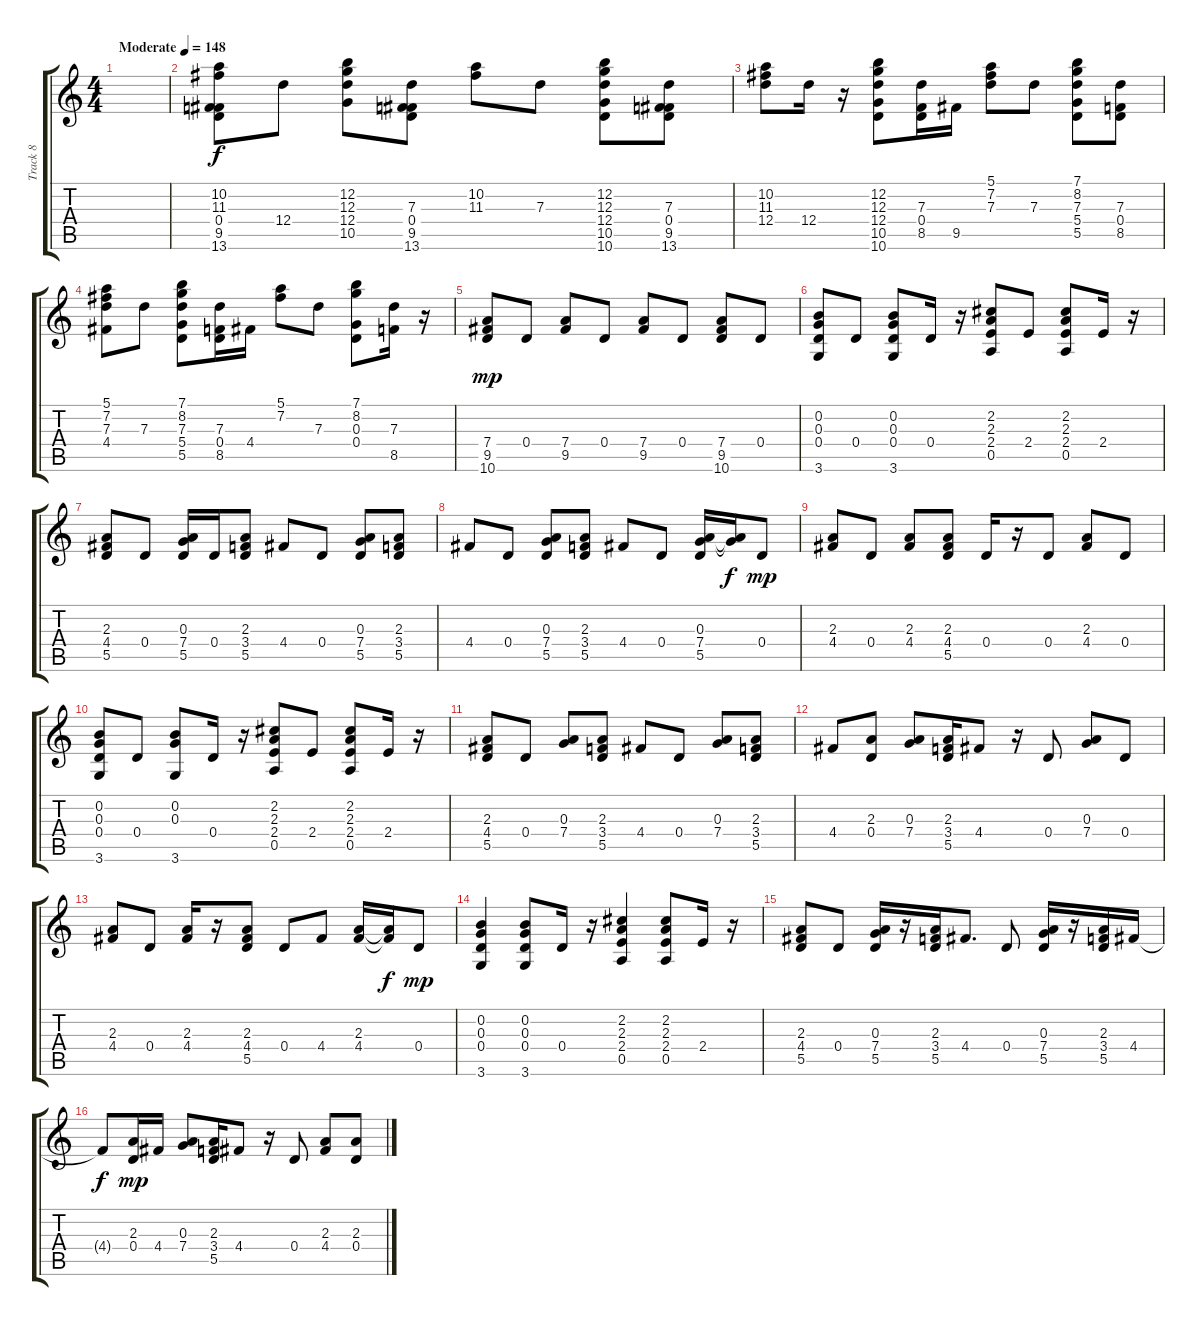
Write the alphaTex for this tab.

\track ("Track 8" "Track 8") {instrument overdrivenguitar}
\staff {score tabs}
\tuning (E4 B3 G3 D3 A2 E2) {hide}
\ts (4 4)
\tempo (148 "Moderate")
\clef g2
\ks c
|
(10.2 11.3 0.4 9.5 13.6).8 12.4.8 (12.2 12.3 12.4 10.5).8 (7.3 0.4 9.5 13.6).8 (10.2 11.3).8 7.3.8 (12.2 12.3 12.4 10.5 10.6).8 (7.3 0.4 9.5 13.6).8 |
(10.2 11.3 12.4).8 12.4.16 r.16 (12.2 12.3 12.4 10.5 10.6).8 (7.3 0.4 8.5).16 9.5.16 (5.1 7.2 7.3).8 7.3.8 (7.1 8.2 7.3 5.4 5.5).8 (7.3 0.4 8.5).8 |
(5.1 7.2 7.3 4.4).8 7.3.8 (7.1 8.2 7.3 5.4 5.5).8 (7.3 0.4 8.5).16 4.4.16 (5.1 7.2).8 7.3.8 (7.1 8.2 0.3 0.4).8 (7.3 8.5).16 r.16 |
(7.4 9.5 10.6).8{dy mp} 0.4.8 (7.4 9.5).8 0.4.8 (7.4 9.5).8 0.4.8 (7.4 9.5 10.6).8 0.4.8 |
(0.2 0.3 0.4 3.6).8 0.4.8 (0.2 0.3 0.4 3.6).8 0.4.16 r.16 (2.2 2.3 2.4 0.5).8 2.4.8 (2.2 2.3 2.4 0.5).8 2.4.16 r.16 |
(2.3 4.4 5.5).8 0.4.8 (0.3 7.4 5.5).16 0.4.16 (2.3 3.4 5.5).8 4.4.8 0.4.8 (0.3 7.4 5.5).8 (2.3 3.4 5.5).8 |
4.4.8 0.4.8 (0.3 7.4 5.5).8 (2.3 3.4 5.5).8 4.4.8 0.4.8 (0.3 7.4 5.5).16 (0.3{t} 7.4{t}).16{dy f} 0.4.8{dy mp} |
(2.3 4.4).8 0.4.8 (2.3 4.4).8 (2.3 4.4 5.5).8 0.4.16 r.16 0.4.8 (2.3 4.4).8 0.4.8 |
(0.2 0.3 0.4 3.6).8 0.4.8 (0.2 0.3 3.6).8 0.4.16 r.16 (2.2 2.3 2.4 0.5).8 2.4.8 (2.2 2.3 2.4 0.5).8 2.4.16 r.16 |
(2.3 4.4 5.5).8 0.4.8 (0.3 7.4).8 (2.3 3.4 5.5).8 4.4.8 0.4.8 (0.3 7.4).8 (2.3 3.4 5.5).8 |
4.4.8 (2.3 0.4).8 (0.3 7.4).8 (2.3 3.4 5.5).16 4.4.8 r.16 0.4.8 (0.3 7.4).8 0.4.8 |
(2.3 4.4).8 0.4.8 (2.3 4.4).16 r.16 (2.3 4.4 5.5).8 0.4.8 4.4.8 (2.3 4.4).16 (2.3{t} 4.4{t}).16{dy f} 0.4.8{dy mp} |
(0.2 0.3 0.4 3.6).4 (0.2 0.3 0.4 3.6).8 0.4.16 r.16 (2.2 2.3 2.4 0.5).4 (2.2 2.3 2.4 0.5).8 2.4.16 r.16 |
(2.3 4.4 5.5).8 0.4.8 (0.3 7.4 5.5).16 r.16 (2.3 3.4 5.5).16 4.4.8{d} 0.4.8 (0.3 7.4 5.5).16 r.16 (2.3 3.4 5.5).16 4.4.16 |
4.4{t}.8{dy f} (2.3 0.4).16{dy mp} 4.4.16 (0.3 7.4).8 (2.3 3.4 5.5).16 4.4.8 r.16 0.4.8 (2.3 4.4).8 (2.3 0.4).8
